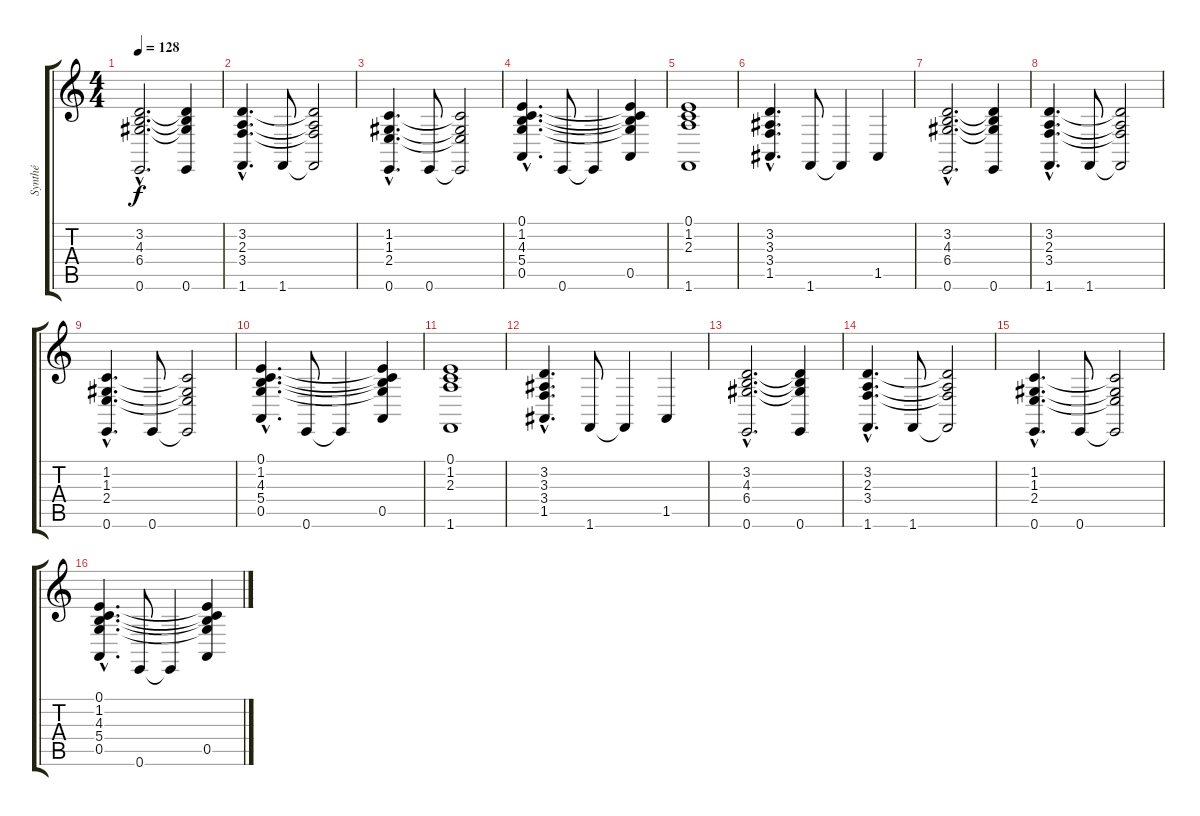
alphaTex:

\track ("Synthé" "Synthé") {instrument electricpiano2}
\staff {score tabs}
\tuning (E4 B3 G3 D3 A2 E2) {hide}
\ts (4 4)
\tempo 128
\clef g2
\ks c
(3.2{hac} 4.3{hac} 6.4{hac} 0.6{hac}).2{d dy f} (3.2{t} 4.3{t} 6.4{t} 0.6).4 |
(3.2{hac} 2.3{hac} 3.4{hac} 1.6{hac}).4{d} 1.6.8 (3.2{t} 2.3{t} 3.4{t} 1.6{t}).2 |
(1.2{hac} 1.3{hac} 2.4{hac} 0.6{hac}).4{d} 0.6.8 (1.2{t} 1.3{t} 2.4{t} 0.6{t}).2 |
(0.1{hac} 1.2{hac} 4.3{hac} 5.4{hac} 0.5{hac}).4{d} 0.6.8 0.6{t}.4 (0.1{t} 1.2{t} 4.3{t} 5.4{t} 0.5).4 |
(0.1 1.2 2.3 1.6).1 |
(3.2{hac} 3.3{hac} 3.4{hac} 1.5{hac}).4{d} 1.6.8 1.6{t}.4 1.5.4 |
(3.2{hac} 4.3{hac} 6.4{hac} 0.6{hac}).2{d} (3.2{t} 4.3{t} 6.4{t} 0.6).4 |
(3.2{hac} 2.3{hac} 3.4{hac} 1.6{hac}).4{d} 1.6.8 (3.2{t} 2.3{t} 3.4{t} 1.6{t}).2 |
(1.2{hac} 1.3{hac} 2.4{hac} 0.6{hac}).4{d} 0.6.8 (1.2{t} 1.3{t} 2.4{t} 0.6{t}).2 |
(0.1{hac} 1.2{hac} 4.3{hac} 5.4{hac} 0.5{hac}).4{d} 0.6.8 0.6{t}.4 (0.1{t} 1.2{t} 4.3{t} 5.4{t} 0.5).4 |
(0.1 1.2 2.3 1.6).1 |
(3.2{hac} 3.3{hac} 3.4{hac} 1.5{hac}).4{d} 1.6.8 1.6{t}.4 1.5.4 |
(3.2{hac} 4.3{hac} 6.4{hac} 0.6{hac}).2{d} (3.2{t} 4.3{t} 6.4{t} 0.6).4 |
(3.2{hac} 2.3{hac} 3.4{hac} 1.6{hac}).4{d} 1.6.8 (3.2{t} 2.3{t} 3.4{t} 1.6{t}).2 |
(1.2{hac} 1.3{hac} 2.4{hac} 0.6{hac}).4{d} 0.6.8 (1.2{t} 1.3{t} 2.4{t} 0.6{t}).2 |
(0.1{hac} 1.2{hac} 4.3{hac} 5.4{hac} 0.5{hac}).4{d} 0.6.8 0.6{t}.4 (0.1{t} 1.2{t} 4.3{t} 5.4{t} 0.5).4
